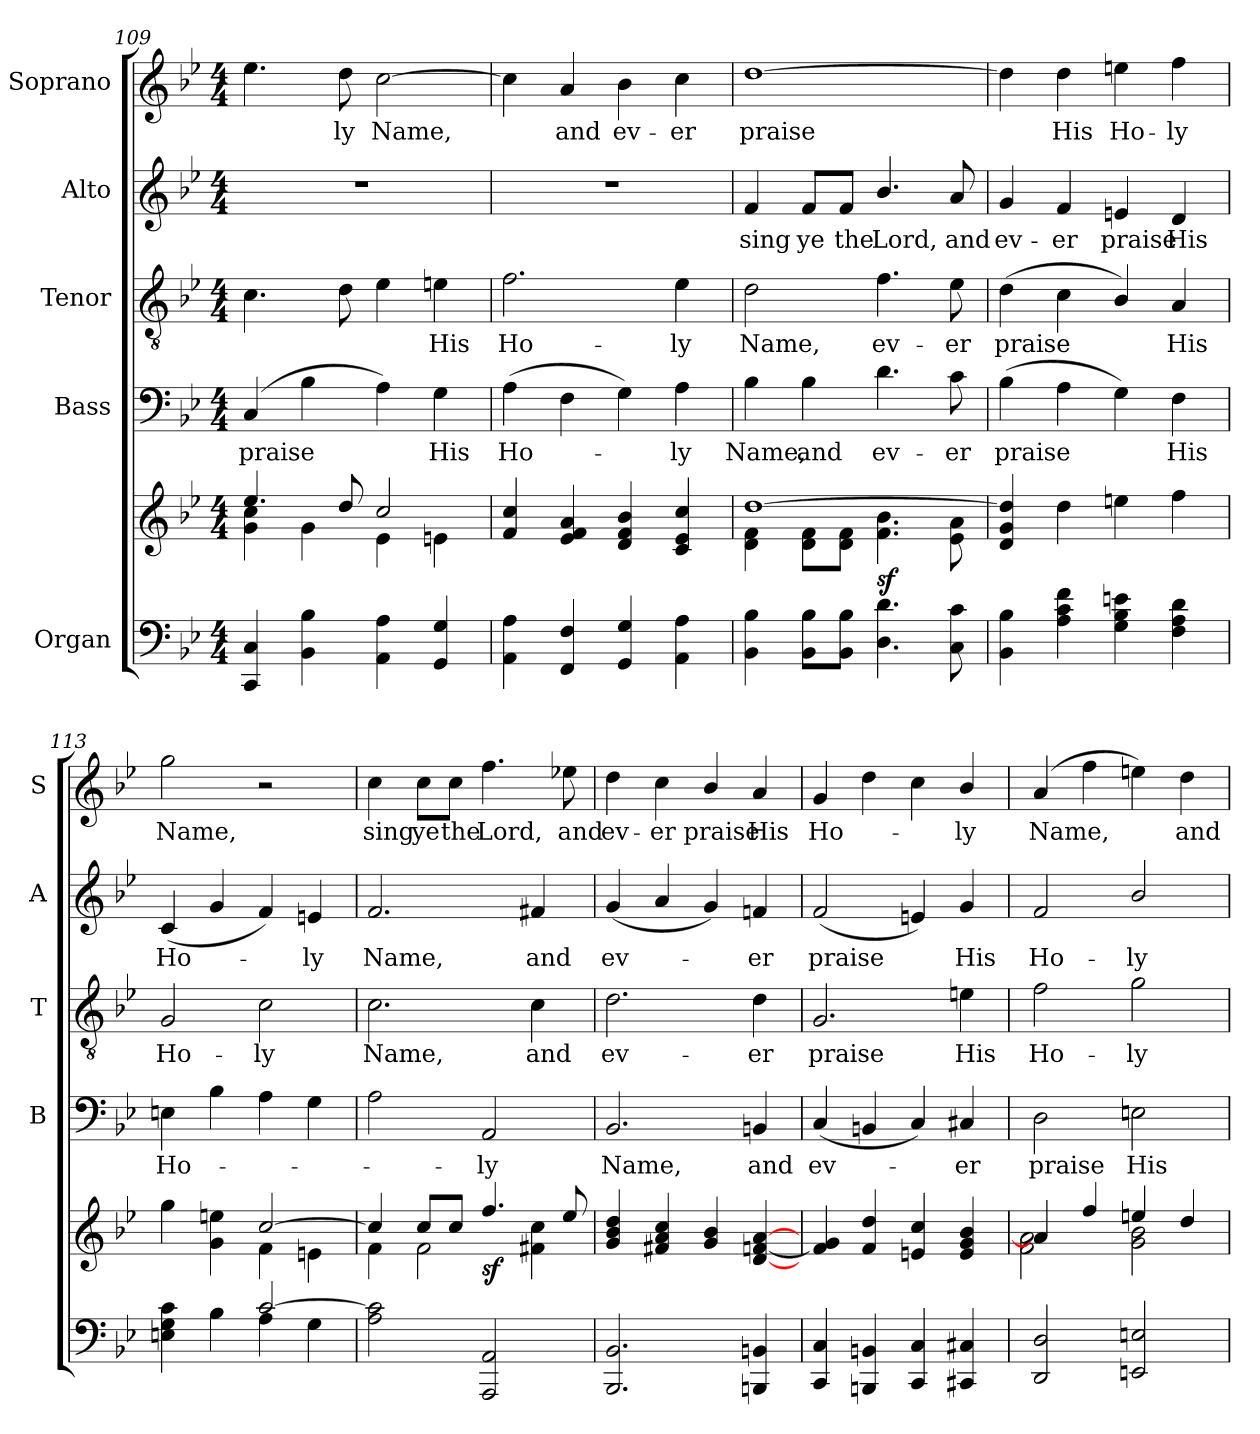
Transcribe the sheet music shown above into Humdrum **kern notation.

**kern	**kern	**dynam	**kern	**text	**kern	**text	**kern	**text	**kern	**text
*part5	*part5	*part5	*part4	*part4	*part3	*part3	*part2	*part2	*part1	*part1
*staff6	*staff5	*staff5/6	*staff4	*staff4	*staff3	*staff3	*staff2	*staff2	*staff1	*staff1
*I"Organ	*	*	*I"Bass	*	*I"Tenor	*	*I"Alto	*	*I"Soprano	*
*	*	*	*I'B	*	*I'T	*	*I'A	*	*I'S	*
!!LO:PB:g=z
*clefF4	*clefG2	*	*clefF4	*	*clefGv2	*	*clefG2	*	*clefG2	*
*k[b-e-]	*k[b-e-]	*	*k[b-e-]	*	*k[b-e-]	*	*k[b-e-]	*	*k[b-e-]	*
*B-:	*B-:	*	*B-:	*	*B-:	*	*B-:	*	*B-:	*
*M4/4	*M4/4	*	*M4/4	*	*M4/4	*	*M4/4	*	*M4/4	*
=109	=109	=109	=109	=109	=109	=109	=109	=109	=109	=109
*^	*^	*	*	*	*	*	*	*	*	*
!	!	!	!	!	!	!LO:LY:b	!	!	!	!	!	!
4CC/ 4C/	1ryy	4.ee-/	4g\ 4cc\	.	(<4C/	praise	4.c\	.	1r	.	4.ee-\	.
4BB-\ 4B-\	.	.	4g\	.	4B-\	.	.	.	.	.	.	.
!	!	!	!	!	!	!	!	!	!	!	!	!LO:LY:b
.	.	8dd/	.	.	.	.	8d\	.	.	.	8dd\	ly
!	!	!	!	!	!	!	!	!	!	!	!	!LO:LY:b
4AA\ 4A\	.	2cc/	4e-\	.	4A\)	.	4e-\	.	.	.	[2cc\	Name,
!	!	!	!	!	!	!LO:LY:b	!	!LO:LY:b	!	!	!	!
4GG/ 4G/	.	.	4en\	.	4G\	His	4en\	His	.	.	.	.
=110	=110	=110	=110	=110	=110	=110	=110	=110	=110	=110	=110	=110
!	!	!	!	!	!	!LO:LY:b	!	!LO:LY:b	!	!	!	!
4AA\ 4A\	1ryy	4f/ 4cc/	2ryy	.	(>4A\	Ho-	2.f\	Ho-	1r	.	4cc\]	.
!	!	!	!	!	!	!	!	!	!	!	!	!LO:LY:b
4FF/ 4F/	.	4e-i/ 4f/ 4a/	.	.	4F\	.	.	.	.	.	4a/	and
!	!	!	!	!	!	!	!	!	!	!	!	!LO:LY:b
4GG/ 4G/	.	4d/ 4f/ 4b-/	2ryy	.	4G\)	.	.	.	.	.	4b-\	ev-
!	!	!	!	!	!	!LO:LY:b	!	!LO:LY:b	!	!	!	!LO:LY:b
4AA\ 4A\	.	4c/ 4e-/ 4cc/	.	.	4A\	ly	4e-i\	-ly	.	.	4cc\	-er
=111	=111	=111	=111	=111	=111	=111	=111	=111	=111	=111	=111	=111
!	!	!	!	!	!	!LO:LY:b	!	!LO:LY:b	!	!LO:LY:b	!	!LO:LY:b
4BB-\ 4B-\	1ryy	[1dd	4d\ 4f\	.	4B-\	Name,	2d\	Name,	4f/	sing	[1dd	praise
!	!	!	!	!	!	!LO:LY:b	!	!	!	!LO:LY:b	!	!
8BB-\ 8B-\L	.	.	8d\ 8f\L	.	4B-\	and	.	.	8f/L	ye	.	.
!	!	!	!	!	!	!	!	!	!	!LO:LY:b	!	!
8BB-\ 8B-\J	.	.	8d\ 8f\J	.	.	.	.	.	8f/J	the	.	.
!	!	!	!	!LO:DY:b	!	!LO:LY:b	!	!LO:LY:b	!	!LO:LY:b	!	!
4.D\ 4.d\	.	.	4.f\ 4.b-\	sf	4.d\	ev-	4.f\	ev-	4.b-/	Lord,	.	.
!	!	!	!	!	!	!LO:LY:b	!	!LO:LY:b	!	!LO:LY:b	!	!
8C\ 8c\	.	.	8e-\ 8a\	.	8c\	-er	8e-\	-er	8a/	and	.	.
=112	=112	=112	=112	=112	=112	=112	=112	=112	=112	=112	=112	=112
!	!	!	!	!	!	!LO:LY:b	!	!LO:LY:b	!	!LO:LY:b	!	!
4BB-\ 4B-\	1ryy	4d/ 4g/ 4dd/]	2ryy	.	(>4B-\	praise	(>4d\	praise	4g/	ev-	4dd\]	.
!	!	!	!	!	!	!	!	!	!	!LO:LY:b	!	!LO:LY:b
4A\ 4c\ 4f\	.	4dd\	.	.	4A\	.	4c\	.	4f/	-er	4dd\	His
!	!	!	!	!	!	!	!	!	!	!LO:LY:b	!	!LO:LY:b
4G\ 4B-\ 4en\	.	4een\	2ryy	.	4G\)	.	4B-/)	.	4en/	praise	4een\	Ho-
!	!	!	!	!	!	!LO:LY:b	!	!LO:LY:b	!	!LO:LY:b	!	!LO:LY:b
4F\ 4A\ 4d\	.	4ff\	.	.	4F\	His	4A/	His	4d/	His	4ff\	-ly
=113	=113	=113	=113	=113	=113	=113	=113	=113	=113	=113	=113	=113
!	!	!	!	!	!	!LO:LY:b	!	!LO:LY:b	!	!LO:LY:b	!	!LO:LY:b
4En\ 4G\ 4c\	2ryy	4gg\	2ryy	.	4En\	Ho-	2G/	Ho-	(<4c/	Ho-	2gg\	Name,
4B-\	.	4g\ 4een\	.	.	4B-\	.	.	.	4g/	.	.	.
!	!	!	!	!	!	!	!	!LO:LY:b	!	!	!	!
[2c/	4A\	[2cc/	4f\	.	4A\	.	2c\	-ly	4f/)	.	2r	.
!	!	!	!	!	!	!	!	!	!	!LO:LY:b	!	!
.	4G\	.	4en\	.	4G\	.	.	.	4en/	ly	.	.
!!LO:LB:g=z
=114	=114	=114	=114	=114	=114	=114	=114	=114	=114	=114	=114	=114
!	!	!	!	!	!	!	!	!LO:LY:b	!	!LO:LY:b	!	!LO:LY:b
*v	*v	*	*	*	*	*	*	*	*	*	*	*
2A\ 2c\]	4cc/]	4f\	.	2A\	.	2.c\	Name,	2.f/	Name,	4cc\	sing
!	!	!	!	!	!	!	!	!	!	!	!LO:LY:b
.	8cc/L	2f\	.	.	.	.	.	.	.	8cc\L	ye
!	!	!	!	!	!	!	!	!	!	!	!LO:LY:b
.	8cc/J	.	.	.	.	.	.	.	.	8cc\J	the
!	!	!	!LO:DY:b	!	!LO:LY:b	!	!	!	!	!	!LO:LY:b
2AAA/ 2AA/	4.ff/	.	sf	2AA/	ly	.	.	.	.	4.ff\	Lord,
!	!	!	!	!	!	!	!LO:LY:b	!	!LO:LY:b	!	!
.	.	4f#X\ 4cc\	.	.	.	4c\	and	4f#X/	and	.	.
!	!	!	!	!	!	!	!	!	!	!	!LO:LY:b
.	8ee-i/	.	.	.	.	.	.	.	.	8ee-X\	and
=115	=115	=115	=115	=115	=115	=115	=115	=115	=115	=115	=115
!	!	!	!	!	!LO:LY:b	!	!LO:LY:b	!	!LO:LY:b	!	!LO:LY:b
2.BBB-/ 2.BB-/	4g/ 4b-/ 4dd/	2ryy	.	2.BB-/	Name,	2.d\	ev-	(<4g/	ev-	4dd\	ev-
!	!	!	!	!	!	!	!	!	!	!	!LO:LY:b
.	4f#X/ 4a/ 4cc/	.	.	.	.	.	.	4a/	.	4cc\	-er
!	!	!	!	!	!	!	!	!	!	!	!LO:LY:b
.	4g/ 4b-/	4ryy	.	.	.	.	.	4g/)	.	4b-/	praise
!	!	!	!	!	!LO:LY:b	!	!LO:LY:b	!	!LO:LY:b	!	!LO:LY:b
4BBBn/ 4BBn/	[4d/ [4fn/ [4a/	4ryy	.	4BBn/	and	4d\	-er	4fni/	er	4a/	His
=116	=116	=116	=116	=116	=116	=116	=116	=116	=116	=116	=116
!	!	!	!	!	!LO:LY:b	!	!LO:LY:b	!	!LO:LY:b	!	!LO:LY:b
4CC/ 4C/	4f/] 4g/	4ryy	.	(<4C/	ev-	2.G/	praise	(<2f/	praise	4g/	Ho-
4BBBn/ 4BBn/	4f/ 4dd/	4ryy	.	4BBn/	.	.	.	.	.	4dd\	.
4CC/ 4C/	4en/ 4cc/	2ryy	.	4C/)	.	.	.	4en/)	.	4cc\	.
!	!	!	!	!	!LO:LY:b	!	!LO:LY:b	!	!LO:LY:b	!	!LO:LY:b
4CC#X/ 4C#X/	4e/ 4g/ 4b-/	.	.	4C#X/	er	4en\	His	4g/	His	4b-/	ly
=117	=117	=117	=117	=117	=117	=117	=117	=117	=117	=117	=117
!	!	!	!	!	!LO:LY:b	!	!LO:LY:b	!	!LO:LY:b	!	!LO:LY:b
2DD/ 2D/	4a/]	2f\ 2a\	.	2D\	praise	2f\	Ho-	2f/	Ho-	(>4a/	Name,
.	4ff/	.	.	.	.	.	.	.	.	4ff\	.
!	!	!	!	!	!LO:LY:b	!	!LO:LY:b	!	!LO:LY:b	!	!
2EEn/ 2En/	4een/	2g\ 2b-\	.	2En\	His	2g\	-ly	2b-/	-ly	4een\)	.
!	!	!	!	!	!	!	!	!	!	!	!LO:LY:b
.	4dd/	.	.	.	.	.	.	.	.	4dd\	and
*	*v	*v	*	*	*	*	*	*	*	*	*
=	=	=	=	=	=	=	=	=	=	=
*-	*-	*-	*-	*-	*-	*-	*-	*-	*-	*-
